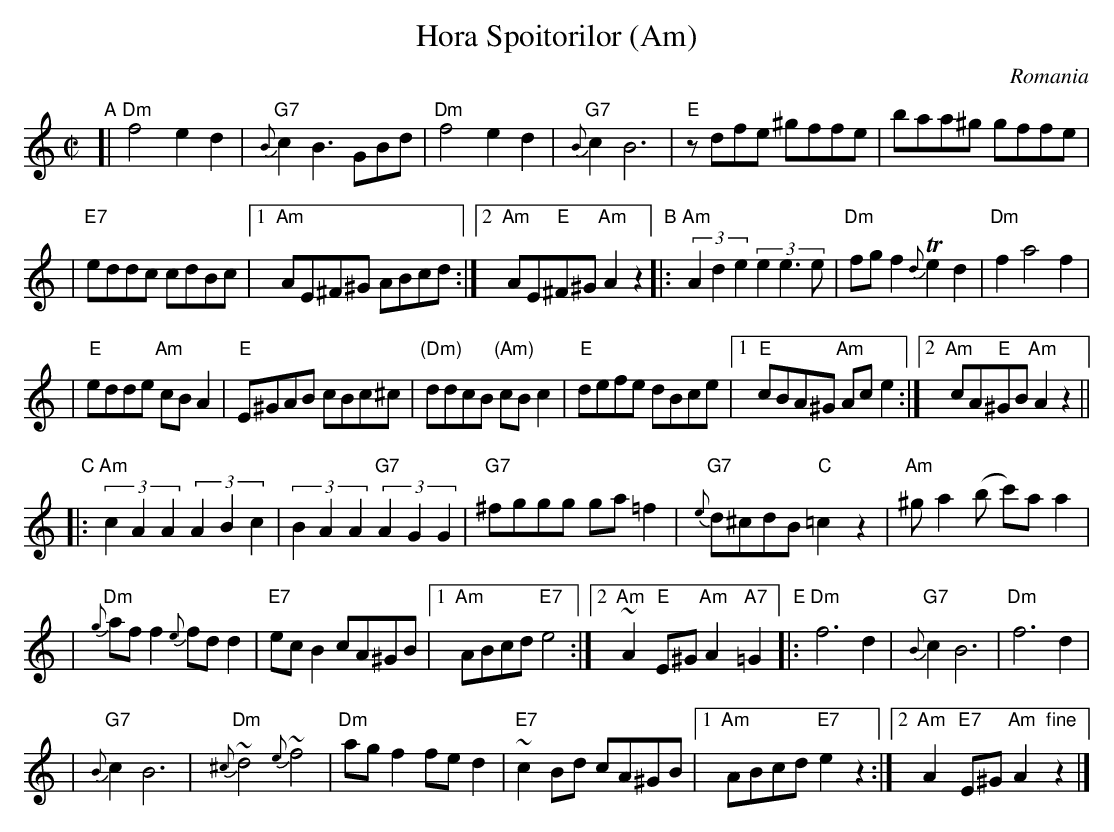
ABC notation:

X:1
T: Hora Spoitorilor (Am)
O: Romania
M: C|
L: 1/8
K: Am
"A"\
[| "Dm"f4 e2d2 | "G7"{B}c2 B3GBd | "Dm"f4 e2d2 | "G7"{B}c2 B6 \
| "E"zdfe ^gffe | baa^g gffe |
| "E7"eddc cdBc |1 "Am"AE^F^G ABcd :|2 "Am"AE"E"^F^G "Am"A2z2 \
"B"\
|: "Am"(3A2d2e2 (3e2e3e | "Dm"fgf2 {d}Te2d2 | "Dm"f2 a4 f2 |
| "E"edde "Am"cBA2 | "E"E^GAB cBc^c | "(Dm)"ddcB "(Am)"cBc2 \
| "E"defe dBce |1 "E"cBA^G "Am"Ace2 :|2 "Am"cA"E"^GB "Am"A2z2 ||
"C"\
|: "Am"(3c2A2A2 (3A2B2c2 | (3B2A2A2 "G7"(3A2G2G2 | "G7"^fggg ga=f2 | "G7"{e}d^cdB "C"=c2z2 \
| "Am"^ga2(b c')aa2 |
| "Dm"{g}aff2 {e}fdd2 | "E7"ecB2 cA^GB \
|1 "Am"ABcd "E7"e4 :|2 "Am"~A2"E"E^G "Am"A2"A7"=G2 \
"E"\
|: "Dm"f6 d2 | "G7"{B}c2 B6 | "Dm"f6 d2 |
| "G7"{B}c2 B6 | "Dm"{^c}~d4 {e}~f4 | "Dm"agf2 fed2 \
| "E7"~c2Bd cA^GB |1 "Am"ABcd "E7"e2z2 :|2 "Am"A2"E7"E^G "Am"A2"fine"z2 |]
